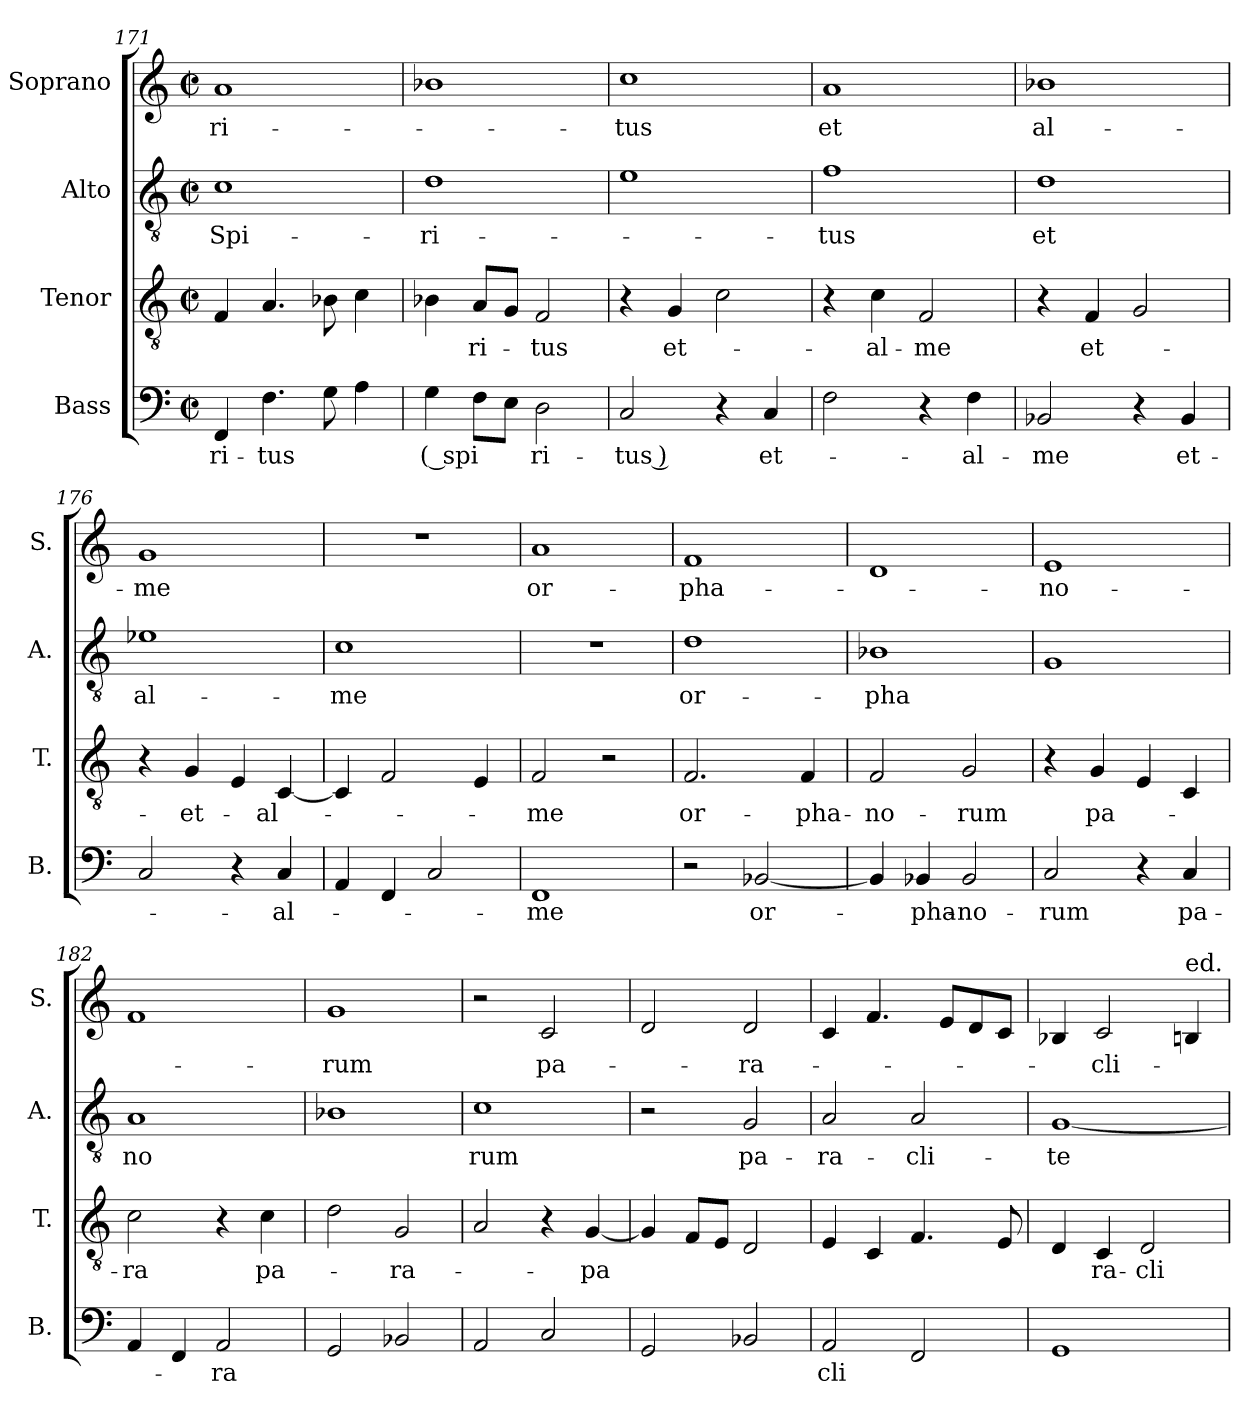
**kern	**text	**kern	**text	**kern	**text	**kern	**text
*part4	*part4	*part3	*part3	*part2	*part2	*part1	*part1
*staff4	*staff4	*staff3	*staff3	*staff2	*staff2	*staff1	*staff1
*I"Bass	*	*I"Tenor	*	*I"Alto	*	*I"Soprano	*
*I'B.	*	*I'T.	*	*I'A.	*	*I'S.	*
*clefF4	*	*clefGv2	*	*clefGv2	*	*clefG2	*
*k[]	*	*k[]	*	*k[]	*	*k[]	*
*M2/2	*	*M2/2	*	*M2/2	*	*M2/2	*
*met(c|)	*	*met(c|)	*	*met(c|)	*	*met(c|)	*
=171	=171	=171	=171	=171	=171	=171	=171
!	!LO:LY:b	!	!	!	!LO:LY:b	!	!LO:LY:b
4FF/	-ri-	4F/	.	1c	Spi-	1a	-ri-
!	!LO:LY:b	!	!	!	!	!	!
4.F\	-tus	4.A/	.	.	.	.	.
8G\	.	8B-X\	.	.	.	.	.
4A\	.	4c\	.	.	.	.	.
=172	=172	=172	=172	=172	=172	=172	=172
!	!LO:LY:b	!	!	!	!LO:LY:b	!	!
4G\	( spi	4B-X\	.	1d	-ri-	1b-X	.
!	!	!	!LO:LY:b	!	!	!	!
8F\L	.	8A/L	ri-	.	.	.	.
8E\J	.	8G/J	.	.	.	.	.
!	!LO:LY:b	!	!LO:LY:b	!	!	!	!
2D\	ri-	2F/	-tus	.	.	.	.
=173	=173	=173	=173	=173	=173	=173	=173
!	!LO:LY:b	!	!	!	!	!	!LO:LY:b
2C/	-tus )	4r	.	1e	.	1cc	-tus
!	!	!	!LO:LY:b	!	!	!	!
.	.	4G/	et-	.	.	.	.
4r	.	2c\	.	.	.	.	.
!	!LO:LY:b	!	!	!	!	!	!
4C/	et-	.	.	.	.	.	.
=174	=174	=174	=174	=174	=174	=174	=174
!	!	!	!	!	!LO:LY:b	!	!LO:LY:b
2F\	.	4r	.	1f	-tus	1a	et
!	!	!	!LO:LY:b	!	!	!	!
.	.	4c\	-al-	.	.	.	.
!	!	!	!LO:LY:b	!	!	!	!
4r	.	2F/	-me	.	.	.	.
!	!LO:LY:b	!	!	!	!	!	!
4F\	-al-	.	.	.	.	.	.
=175	=175	=175	=175	=175	=175	=175	=175
!	!LO:LY:b	!	!	!	!LO:LY:b	!	!LO:LY:b
2BB-X/	-me	4r	.	1d	et	1b-X	al-
!	!	!	!LO:LY:b	!	!	!	!
.	.	4F/	et-	.	.	.	.
4r	.	2G/	.	.	.	.	.
!	!LO:LY:b	!	!	!	!	!	!
4BB-/	et-	.	.	.	.	.	.
=176	=176	=176	=176	=176	=176	=176	=176
!	!	!	!	!	!LO:LY:b	!	!LO:LY:b
2C/	.	4r	.	1e-X	al-	1g	-me
!	!	!	!LO:LY:b	!	!	!	!
.	.	4G/	-et-	.	.	.	.
4r	.	4E/	.	.	.	.	.
!	!LO:LY:b	!	!LO:LY:b	!	!	!	!
4C/	-al-	[4C/	-al-	.	.	.	.
=177	=177	=177	=177	=177	=177	=177	=177
!	!	!	!	!	!LO:LY:b	!	!
4AA/	.	4C/]	.	1c	-me	1r	.
4FF/	.	2F/	.	.	.	.	.
2C/	.	.	.	.	.	.	.
.	.	4E/	.	.	.	.	.
=178	=178	=178	=178	=178	=178	=178	=178
!	!LO:LY:b	!	!LO:LY:b	!	!	!	!LO:LY:b
1FF	-me	2F/	-me	1r	.	1a	or-
.	.	2r	.	.	.	.	.
=179	=179	=179	=179	=179	=179	=179	=179
!	!	!	!LO:LY:b	!	!LO:LY:b	!	!LO:LY:b
2r	.	2.F/	or-	1d	or-	1f	-pha-
!	!LO:LY:b	!	!	!	!	!	!
[2BB-X/	or-	.	.	.	.	.	.
!	!	!	!LO:LY:b	!	!	!	!
.	.	4F/	-pha-	.	.	.	.
=180	=180	=180	=180	=180	=180	=180	=180
!	!	!	!LO:LY:b	!	!LO:LY:b	!	!
4BB-/]	.	2F/	-no-	1B-X	-pha	1d	.
!	!LO:LY:b	!	!	!	!	!	!
4BB-X/	-pha-	.	.	.	.	.	.
!	!LO:LY:b	!	!LO:LY:b	!	!	!	!
2BB-/	-no-	2G/	-rum	.	.	.	.
=181	=181	=181	=181	=181	=181	=181	=181
!	!LO:LY:b	!	!	!	!	!	!LO:LY:b
2C/	-rum	4r	.	1G	.	1e	-no-
!	!	!	!LO:LY:b	!	!	!	!
.	.	4G/	pa-	.	.	.	.
4r	.	4E/	.	.	.	.	.
!	!LO:LY:b	!	!	!	!	!	!
4C/	pa-	4C/	.	.	.	.	.
=182	=182	=182	=182	=182	=182	=182	=182
!	!	!	!LO:LY:b	!	!LO:LY:b	!	!
4AA/	.	2c\	-ra	1A	no	1f	.
4FF/	.	.	.	.	.	.	.
!	!LO:LY:b	!	!	!	!	!	!
2AA/	-ra	4r	.	.	.	.	.
!	!	!	!LO:LY:b	!	!	!	!
.	.	4c\	pa-	.	.	.	.
=183	=183	=183	=183	=183	=183	=183	=183
!	!	!	!	!	!	!	!LO:LY:b
2GG/	.	2d\	.	1B-X	.	1g	-rum
!	!	!	!LO:LY:b	!	!	!	!
2BB-X/	.	2G/	-ra-	.	.	.	.
=184	=184	=184	=184	=184	=184	=184	=184
!	!	!	!	!	!LO:LY:b	!	!
2AA/	.	2A/	.	1c	rum	2r	.
!	!	!	!	!	!	!	!LO:LY:b
2C/	.	4r	.	.	.	2c/	pa-
!	!	!	!LO:LY:b	!	!	!	!
.	.	[4G/	pa	.	.	.	.
=185	=185	=185	=185	=185	=185	=185	=185
2GG/	.	4G/]	.	2r	.	2d/	.
.	.	8F/L	.	.	.	.	.
.	.	8E/J	.	.	.	.	.
!	!	!	!	!	!LO:LY:b	!	!LO:LY:b
2BB-X/	.	2D/	.	2G/	pa-	2d/	-ra-
=186	=186	=186	=186	=186	=186	=186	=186
!	!LO:LY:b	!	!	!	!LO:LY:b	!	!
2AA/	cli	4E/	.	2A/	-ra-	4c/	.
.	.	4C/	.	.	.	4.f/	.
!	!	!	!	!	!LO:LY:b	!	!
2FF/	.	4.F/	.	2A/	-cli-	.	.
.	.	.	.	.	.	8e/L	.
.	.	.	.	.	.	8d/	.
.	.	8E/	.	.	.	8c/J	.
=187	=187	=187	=187	=187	=187	=187	=187
!	!	!	!	!	!LO:LY:b	!	!
1GG	.	4D/	.	[1G	-te	4B-X/	.
!	!	!	!LO:LY:b	!	!	!	!LO:LY:b
.	.	4C/	ra-	.	.	2c/	-cli-
!	!	!	!LO:LY:b	!	!	!	!
.	.	2D/	-cli-	.	.	.	.
!	!	!	!	!	!	!LO:TX:a:t=ed.	!
.	.	.	.	.	.	4Bn/	.
=	=	=	=	=	=	=	=
*-	*-	*-	*-	*-	*-	*-	*-
